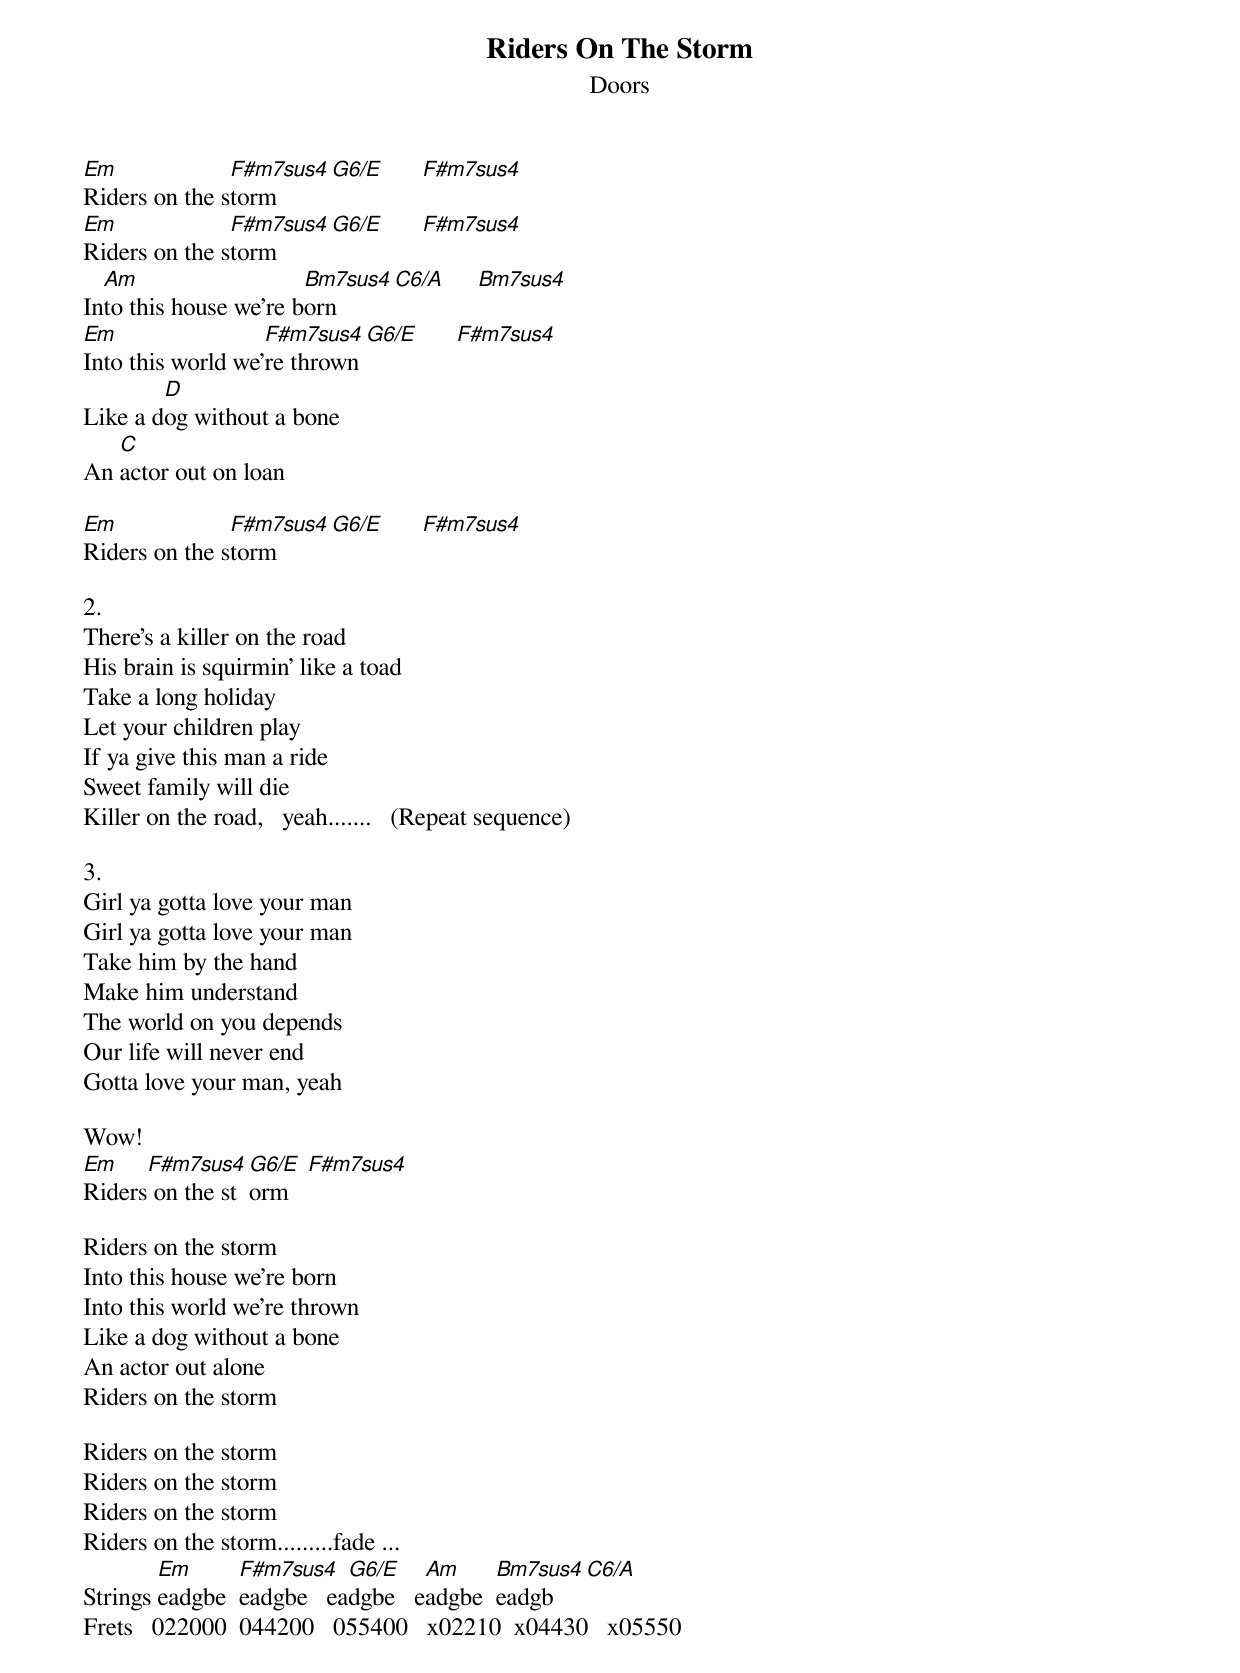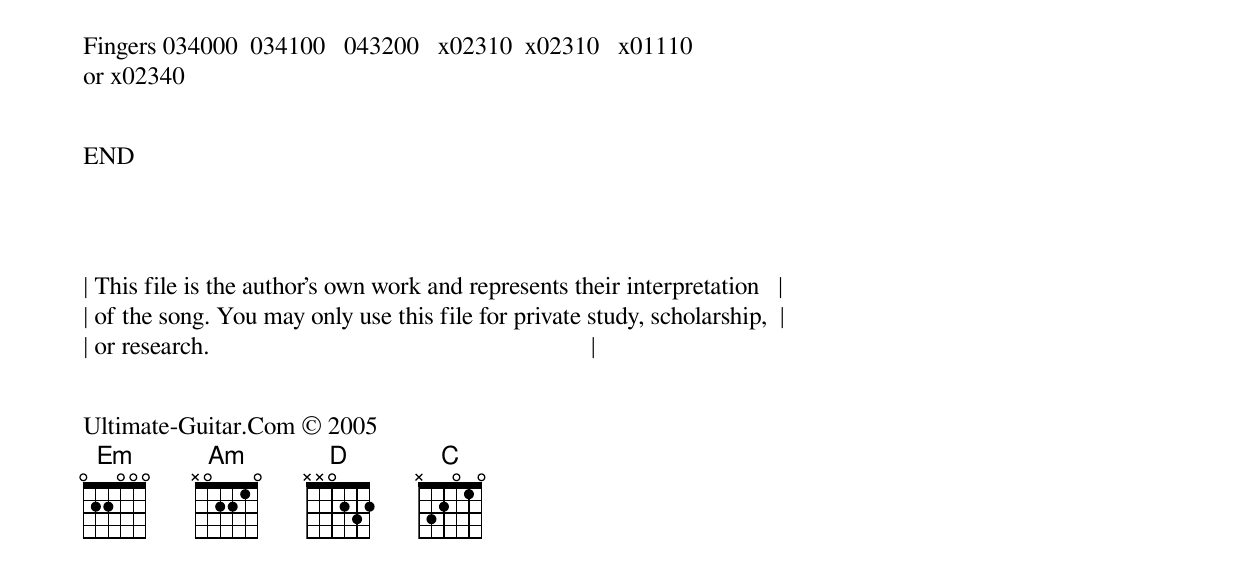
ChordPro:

{t:Riders On The Storm}
{st:Doors}

[Em]Riders on the s[F#m7sus4]torm      [G6/E]      [F#m7sus4]
[Em]Riders on the s[F#m7sus4]torm      [G6/E]      [F#m7sus4]
In[Am]to this house we're b[Bm7sus4]orn      [C6/A]     [Bm7sus4]
[Em]Into this world we'[F#m7sus4]re thrown [G6/E]      [F#m7sus4]
Like a d[D]og without a bone
An [C]actor out on loan

[Em]Riders on the s[F#m7sus4]torm      [G6/E]      [F#m7sus4]

2.
There's a killer on the road
His brain is squirmin' like a toad
Take a long holiday
Let your children play
If ya give this man a ride
Sweet family will die
Killer on the road,   yeah.......   (Repeat sequence)

3.
Girl ya gotta love your man
Girl ya gotta love your man
Take him by the hand
Make him understand
The world on you depends
Our life will never end
Gotta love your man, yeah

Wow!
[Em]Riders[F#m7sus4] on the st[G6/E]orm   [F#m7sus4]

Riders on the storm
Into this house we're born
Into this world we're thrown
Like a dog without a bone
An actor out alone
Riders on the storm

Riders on the storm
Riders on the storm
Riders on the storm
Riders on the storm.........fade ...
Strings [Em]eadgbe  [F#m7sus4]eadgbe   ea[G6/E]dgbe   e[Am]adgbe  [Bm7sus4]eadgb    [C6/A]
Frets   022000  044200   055400   x02210  x04430   x05550
Fingers 034000  034100   043200   x02310  x02310   x01110
or x02340


END




| This file is the author's own work and represents their interpretation   |
| of the song. You may only use this file for private study, scholarship,  |
| or research.                                                             |


Ultimate-Guitar.Com © 2005
